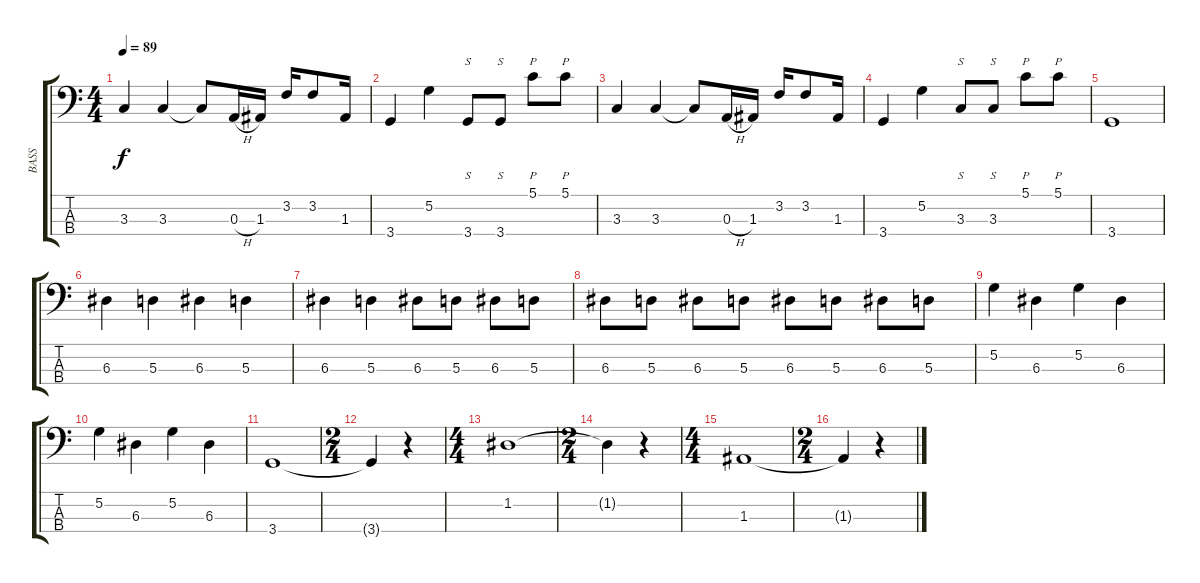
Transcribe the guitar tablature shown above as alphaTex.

\track ("BASS" "BASS") {instrument electricbassfinger}
\staff {score tabs}
\tuning (G2 D2 A1 E1) {hide}
\ts (4 4)
\tempo 89
\clef f4
\ks c
3.3.4{dy f} 3.3.4 3.3{t}.8 0.3{h}.16 1.3.16 3.2.16 3.2.8 1.3.16 |
3.4.4 5.2.4 3.4.8{s} 3.4.8{s} 5.1.8{p} 5.1.8{p} |
3.3.4 3.3.4 3.3{t}.8 0.3{h}.16 1.3.16 3.2.16 3.2.8 1.3.16 |
3.4.4 5.2.4 3.3.8{s} 3.3.8{s} 5.1.8{p} 5.1.8{p} |
3.4.1 |
6.3.4 5.3.4 6.3.4 5.3.4 |
6.3.4 5.3.4 6.3.8 5.3.8 6.3.8 5.3.8 |
6.3.8 5.3.8 6.3.8 5.3.8 6.3.8 5.3.8 6.3.8 5.3.8 |
5.2.4 6.3.4 5.2.4 6.3.4 |
5.2.4 6.3.4 5.2.4 6.3.4 |
3.4.1 |
\ts (2 4)
3.4{t}.4 r.4 |
\ts (4 4)
1.2.1 |
\ts (2 4)
1.2{t}.4 r.4 |
\ts (4 4)
1.3.1 |
\ts (2 4)
1.3{t}.4 r.4
